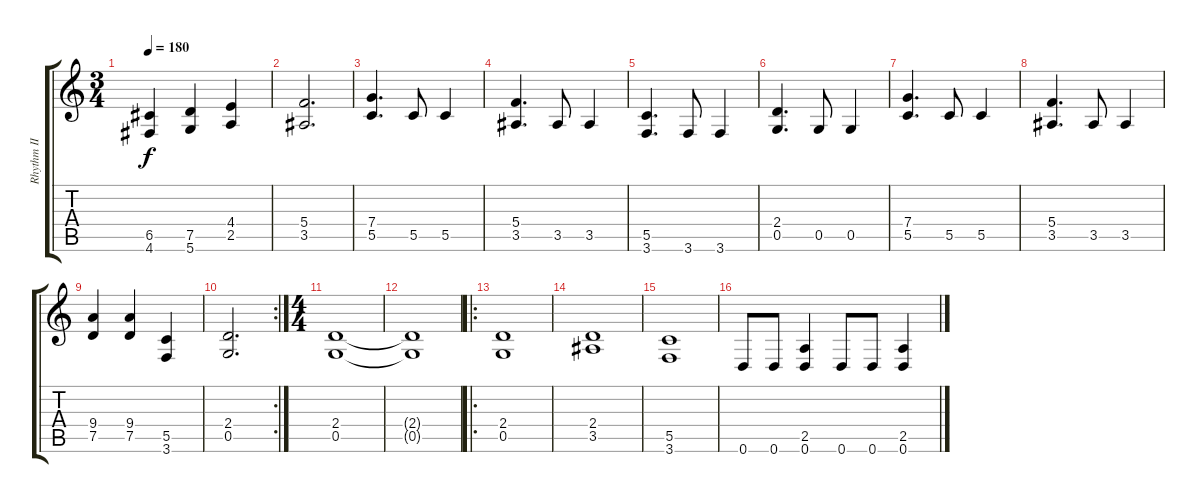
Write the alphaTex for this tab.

\track ("Rhythm II" "Rhythm II") {instrument distortionguitar}
\staff {score tabs}
\tuning (D4 A3 F3 C3 G2 D2) {hide}
\ts (3 4)
\tempo 180
\clef g2
\ks c
(6.5 4.6).4{dy f} (7.5 5.6).4 (4.4 2.5).4 |
(5.4 3.5).2{d} |
(7.4 5.5).4{d} 5.5.8 5.5.4 |
(5.4 3.5).4{d} 3.5.8 3.5.4 |
(5.5 3.6).4{d} 3.6.8 3.6.4 |
(2.4 0.5).4{d} 0.5.8 0.5.4 |
(7.4 5.5).4{d} 5.5.8 5.5.4 |
(5.4 3.5).4{d} 3.5.8 3.5.4 |
(9.4 7.5).4 (9.4 7.5).4 (5.5 3.6).4 |
\rc 2
(2.4 0.5).2{d} |
\ts (4 4)
(2.4 0.5).1 |
(2.4{t} 0.5{t}).1 |
\ro
(2.4 0.5).1 |
(2.4 3.5).1 |
(5.5 3.6).1 |
0.6.8 0.6.8 (2.5 0.6).4 0.6.8 0.6.8 (2.5 0.6).4
